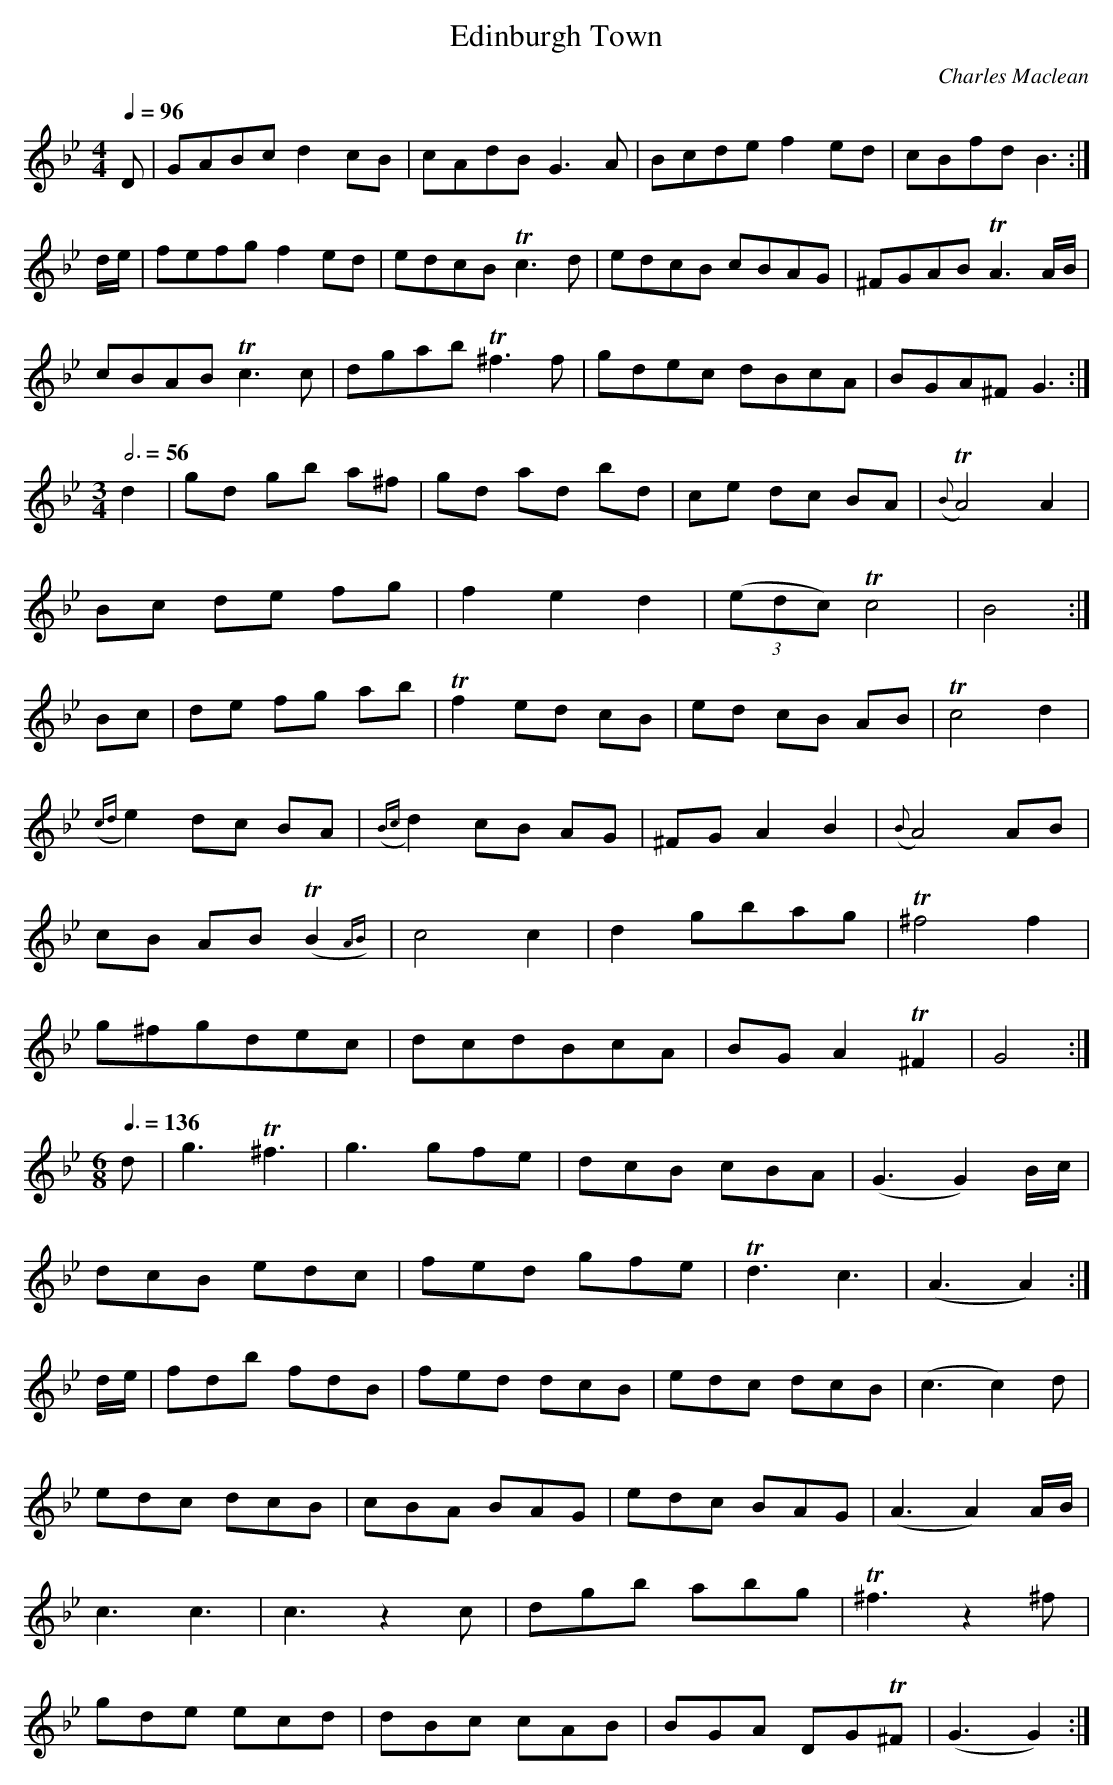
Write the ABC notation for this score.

X:1
T:Edinburgh Town
C:Charles Maclean
M:4/4
L:1/8
K:G Minor
Q:1/4=96
D   |GABc  d2cB|cAdB   G3 A|Bcde f2ed| cBfd  B3   :|
d/e/|fefg  f2ed|edcB  Tc3 d|edcB cBAG|^FGAB TA3A/B/|
     cBAB Tc3 c|dgab T^f3 f|gdec dBcA| BGA^F G3   :|
M:3/4
L:1/8
Q:3/4=56
d2|     gd  gb  a^f     |     gd  ad bd|   ce    dc   BA|({B}TA4) A2|
        Bc  de  fg      |     f2  e2 d2|(3(edc) Tc4     |     B4   :|
Bc|     de  fg  ab      |    Tf2  ed cB|   ed    cB   AB|    Tc4  d2|
   ({cd}e2) dc  BA      |({Bc}d2) cB AG|  ^FG    A2   B2| ({B}A4) AB|
        cB  AB (TB2{AB})|     c4     c2|   d2    gbag   |   T^f4  f2|
        g^fgdec         |     dcdBcA   |   BG    A2 T^F2|     G4   :|
M:6/8
L:1/8
Q:3/8=136
d   |g3 T^f3 |g3  gfe| dcB cBA  | (G3 G2)B/c/|
     dcB  edc|fed gfe|Td3  c3   | (A3 A2)   :|
d/e/|fdb  fdB|fed dcB| edc dcB  | (c3 c2)d   |
     edc  dcB|cBA BAG| edc BAG  | (A3 A2)A/B/|
     c3   c3 |c3  z2c| dgb abg  |T^f3 z2^f   |
     gde  ecd|dBc cAB| BGA DGT^F| (G3 G2)   :|
